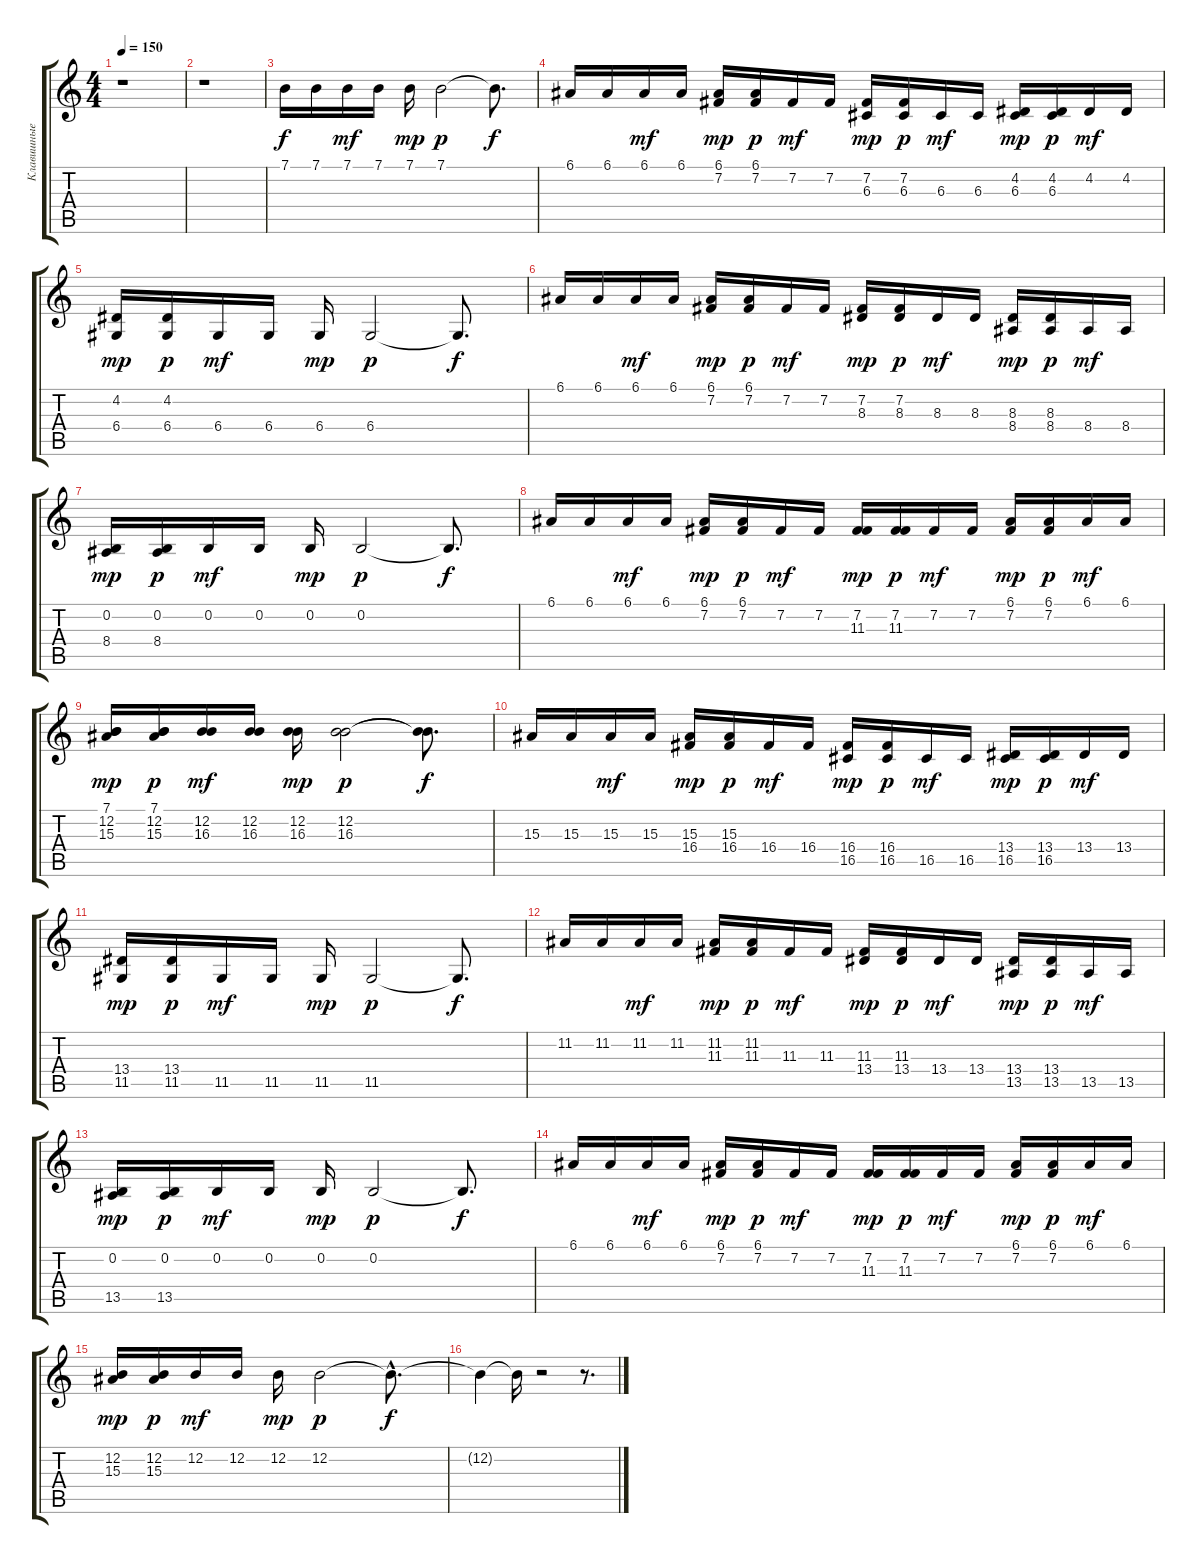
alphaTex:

\track ("Клавишные" "Клавишные") {instrument xylophone}
\staff {score tabs}
\tuning (E4 B3 G3 D3 A2 E2) {hide}
\ts (4 4)
\tempo 150
\clef g2
\ks c
r.1{dy f instrument xylophone} |
r.1 |
7.1.16 7.1.16 7.1.16{dy mf} 7.1.16 7.1.16{dy mp} 7.1.2{dy p} 7.1{t}.8{d dy f} |
6.1.16 6.1.16 6.1.16{dy mf} 6.1.16 (6.1 7.2).16{dy mp} (6.1 7.2).16{dy p} 7.2.16{dy mf} 7.2.16 (7.2 6.3).16{dy mp} (7.2 6.3).16{dy p} 6.3.16{dy mf} 6.3.16 (4.2 6.3).16{dy mp} (4.2 6.3).16{dy p} 4.2.16{dy mf} 4.2.16 |
(4.2 6.4).16{dy mp} (4.2 6.4).16{dy p} 6.4.16{dy mf} 6.4.16 6.4.16{dy mp} 6.4.2{dy p} 6.4{t}.8{d dy f} |
6.1.16 6.1.16 6.1.16{dy mf} 6.1.16 (6.1 7.2).16{dy mp} (6.1 7.2).16{dy p} 7.2.16{dy mf} 7.2.16 (7.2 8.3).16{dy mp} (7.2 8.3).16{dy p} 8.3.16{dy mf} 8.3.16 (8.3 8.4).16{dy mp} (8.3 8.4).16{dy p} 8.4.16{dy mf} 8.4.16 |
(0.2 8.4).16{dy mp} (0.2 8.4).16{dy p} 0.2.16{dy mf} 0.2.16 0.2.16{dy mp} 0.2.2{dy p} 0.2{t}.8{d dy f} |
6.1.16 6.1.16 6.1.16{dy mf} 6.1.16 (6.1 7.2).16{dy mp} (6.1 7.2).16{dy p} 7.2.16{dy mf} 7.2.16 (7.2 11.3).16{dy mp} (7.2 11.3).16{dy p} 7.2.16{dy mf} 7.2.16 (6.1 7.2).16{dy mp} (6.1 7.2).16{dy p} 6.1.16{dy mf} 6.1.16 |
(7.1 12.2 15.3).16{dy mp} (7.1 12.2 15.3).16{dy p} (12.2 16.3).16{dy mf} (12.2 16.3).16 (12.2 16.3).16{dy mp} (12.2 16.3).2{dy p} (12.2{t} 16.3{t}).8{d dy f} |
15.3.16 15.3.16 15.3.16{dy mf} 15.3.16 (15.3 16.4).16{dy mp} (15.3 16.4).16{dy p} 16.4.16{dy mf} 16.4.16 (16.4 16.5).16{dy mp} (16.4 16.5).16{dy p} 16.5.16{dy mf} 16.5.16 (13.4 16.5).16{dy mp} (13.4 16.5).16{dy p} 13.4.16{dy mf} 13.4.16 |
(13.4 11.5).16{dy mp} (13.4 11.5).16{dy p} 11.5.16{dy mf} 11.5.16 11.5.16{dy mp} 11.5.2{dy p} 11.5{t}.8{d dy f} |
11.2.16 11.2.16 11.2.16{dy mf} 11.2.16 (11.2 11.3).16{dy mp} (11.2 11.3).16{dy p} 11.3.16{dy mf} 11.3.16 (11.3 13.4).16{dy mp} (11.3 13.4).16{dy p} 13.4.16{dy mf} 13.4.16 (13.4 13.5).16{dy mp} (13.4 13.5).16{dy p} 13.5.16{dy mf} 13.5.16 |
(0.2 13.5).16{dy mp} (0.2 13.5).16{dy p} 0.2.16{dy mf} 0.2.16 0.2.16{dy mp} 0.2.2{dy p} 0.2{t}.8{d dy f} |
6.1.16 6.1.16 6.1.16{dy mf} 6.1.16 (6.1 7.2).16{dy mp} (6.1 7.2).16{dy p} 7.2.16{dy mf} 7.2.16 (7.2 11.3).16{dy mp} (7.2 11.3).16{dy p} 7.2.16{dy mf} 7.2.16 (6.1 7.2).16{dy mp} (6.1 7.2).16{dy p} 6.1.16{dy mf} 6.1.16 |
(12.2 15.3).16{dy mp} (12.2 15.3).16{dy p} 12.2.16{dy mf} 12.2.16 12.2.16{dy mp} 12.2.2{dy p} 12.2{hac t}.8{d dy f} |
12.2{t}.4 12.2{t}.16 r.2 r.8{d}
